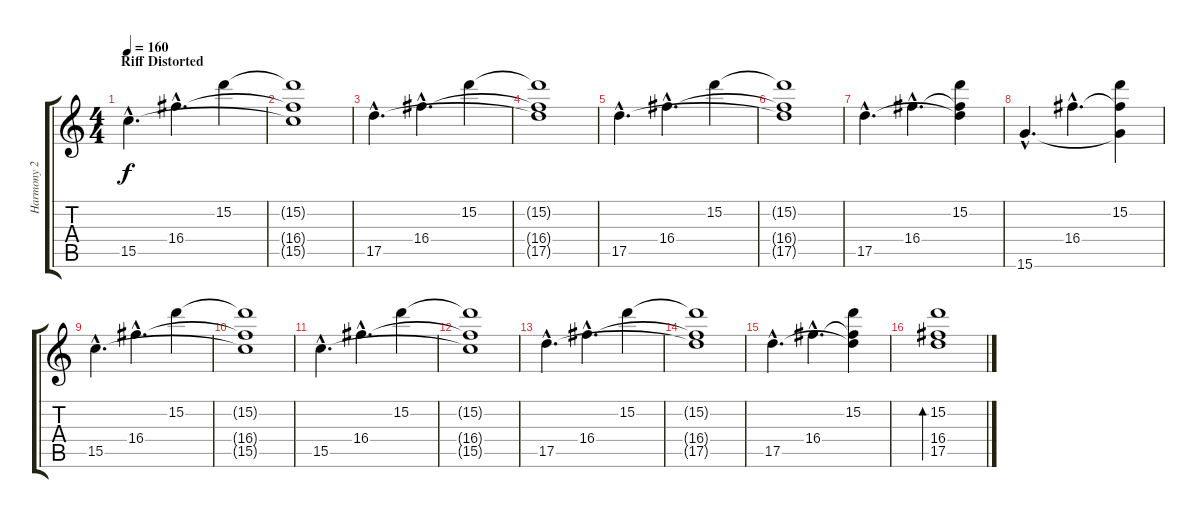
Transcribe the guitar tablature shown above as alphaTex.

\track ("Harmony 2" "Harmony 2") {instrument acousticguitarsteel}
\staff {score tabs}
\tuning (E4 B3 G3 D3 A2 E2) {hide}
\ts (4 4)
\section ("" "Riff Distorted")
\tempo 160
\clef g2
\ks c
15.5{hac}.4{d dy f} 16.4{hac}.4{d} 15.2.4 |
(15.2{t} 16.4{t} 15.5{t}).1 |
17.5{hac}.4{d} 16.4{hac}.4{d} 15.2.4 |
(15.2{t} 16.4{t} 17.5{t}).1 |
17.5{hac}.4{d} 16.4{hac}.4{d} 15.2.4 |
(15.2{t} 16.4{t} 17.5{t}).1 |
17.5{hac}.4{d} 16.4{hac}.4{d} (15.2 16.4{t} 17.5{t}).4 |
15.6{hac}.4{d} 16.4{hac}.4{d} (15.2 16.4{t} 15.6{t}).4 |
15.5{hac}.4{d} 16.4{hac}.4{d} 15.2.4 |
(15.2{t} 16.4{t} 15.5{t}).1 |
15.5{hac}.4{d} 16.4{hac}.4{d} 15.2.4 |
(15.2{t} 16.4{t} 15.5{t}).1 |
17.5{hac}.4{d} 16.4{hac}.4{d} 15.2.4 |
(15.2{t} 16.4{t} 17.5{t}).1 |
17.5{hac}.4{d} 16.4{hac}.4{d} (15.2 16.4{t} 17.5{t}).4 |
(15.2 16.4 17.5).1{bd 480}
